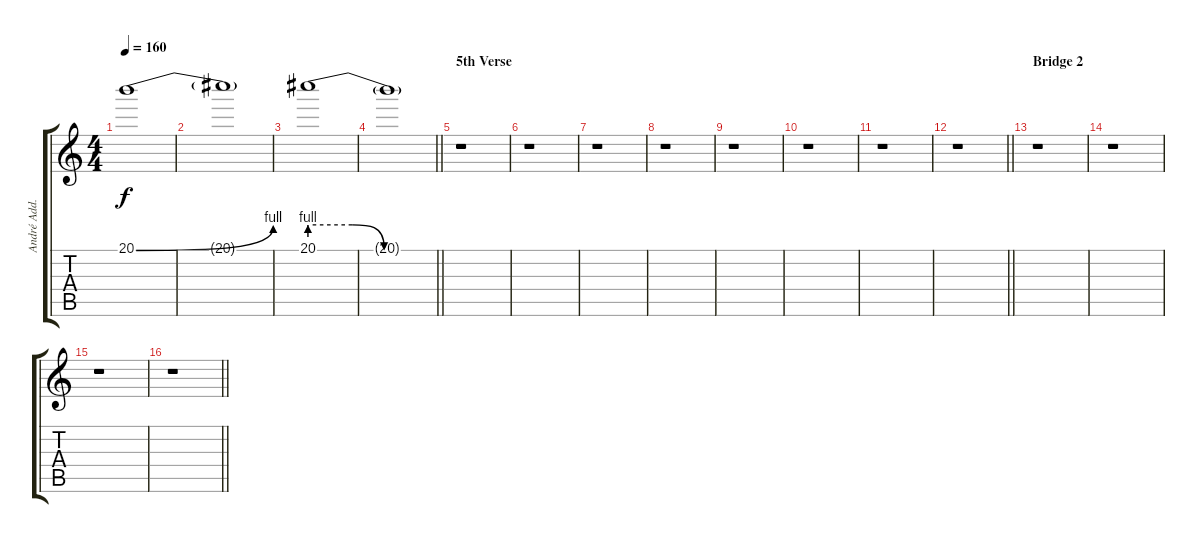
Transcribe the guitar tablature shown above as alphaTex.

\track ("André Add. (2)" "André Add.") {instrument distortionguitar}
\staff {score tabs}
\tuning (Eb4 Bb3 Gb3 Db3 Ab2 Eb2) {hide}
\ts (4 4)
\tempo 160
\clef g2
\ks c
20.1{be (bend 0 0 60 4)}.1{dy f} |
20.1{t}.1 |
20.1{be (custom 0 4 20 4 35 0 60 0)}.1 |
\barLineRight lightlight
20.1{t}.1 |
\section ("" "5th Verse")
r.1 |
r.1 |
r.1 |
r.1 |
r.1 |
r.1 |
r.1 |
\barLineRight lightlight
r.1 |
\section ("" "Bridge 2")
r.1 |
r.1 |
r.1 |
\barLineRight lightlight
r.1
